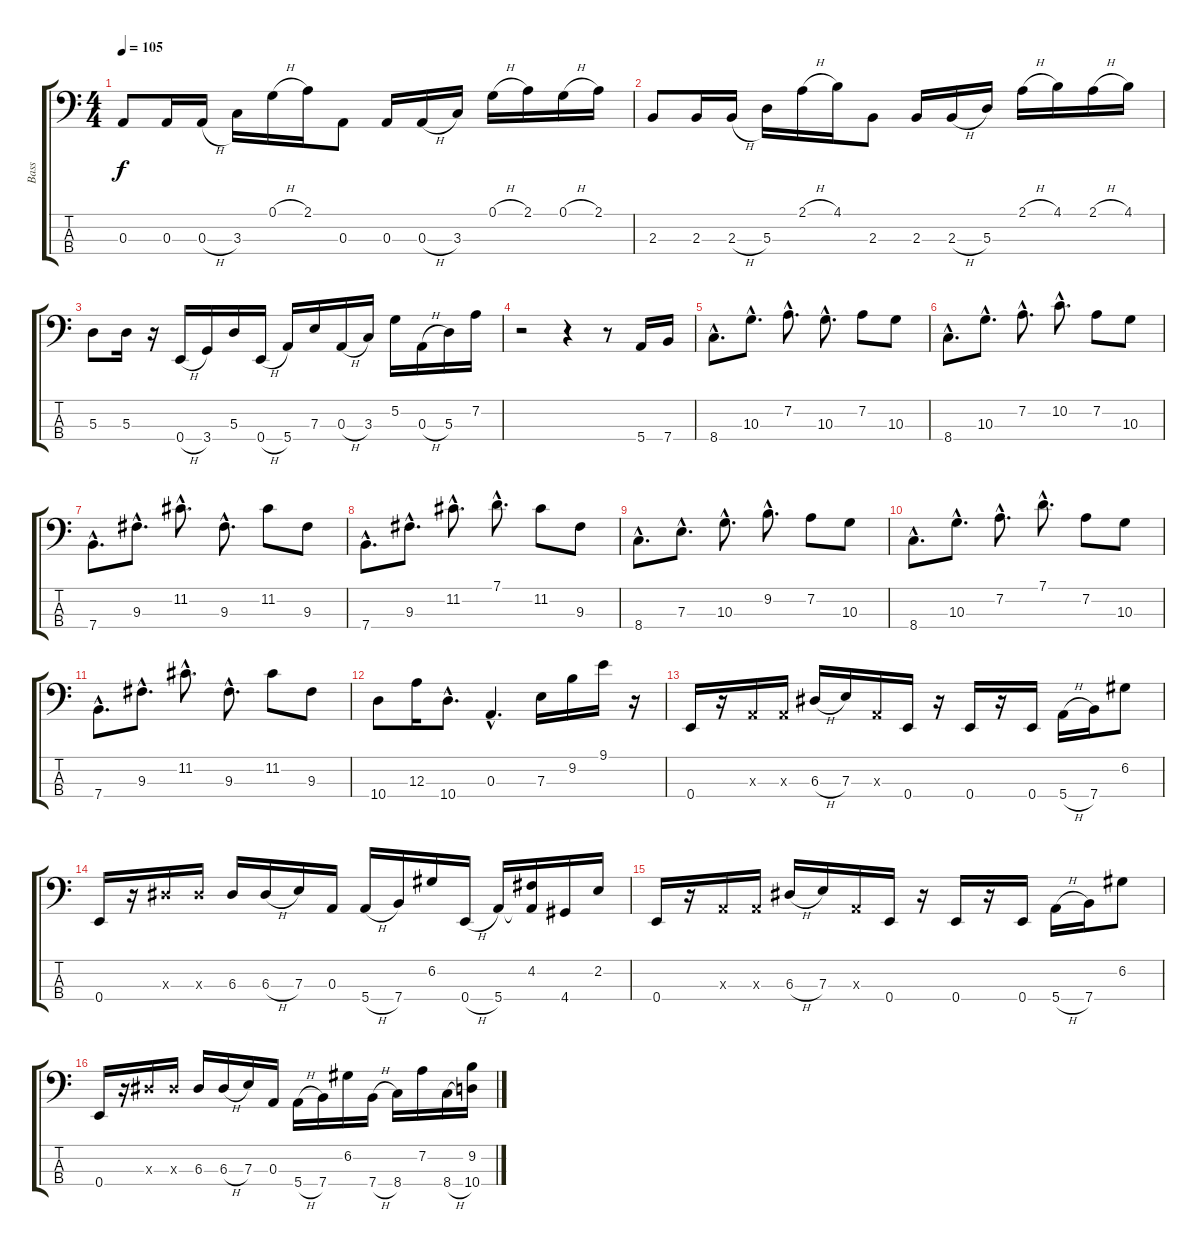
\track ("Bass" "Bass") {instrument slapbass2}
\staff {score tabs}
\tuning (G2 D2 A1 E1) {hide}
\ts (4 4)
\tempo 105
\clef f4
\ks c
0.3.8{dy f} 0.3.16 0.3{h}.16 3.3.16 0.1{h}.16 2.1.16 0.3.8 0.3.16 0.3{h}.16 3.3.16 0.1{h}.16 2.1.16 0.1{h}.16 2.1.16 |
2.3.8 2.3.16 2.3{h}.16 5.3.16 2.1{h}.16 4.1.16 2.3.8 2.3.16 2.3{h}.16 5.3.16 2.1{h}.16 4.1.16 2.1{h}.16 4.1.16 |
5.3.8 5.3.16 r.16 0.4{h}.16 3.4.16 5.3.16 0.4{h}.16 5.4.16 7.3.16 0.3{h}.16 3.3.16 5.2.16 0.3{h}.16 5.3.16 7.2.16 |
r.2 r.4 r.8 5.4.16 7.4.16 |
8.4{hac}.8{d instrument slapbass2} 10.3{hac}.8{d} 7.2{hac}.8{d} 10.3{hac}.8{d} 7.2.8 10.3.8 |
8.4{hac}.8{d} 10.3{hac}.8{d} 7.2{hac}.8{d} 10.2{hac}.8{d} 7.2.8 10.3.8 |
7.4{hac}.8{d} 9.3{hac}.8{d} 11.2{hac}.8{d} 9.3{hac}.8{d} 11.2.8 9.3.8 |
7.4{hac}.8{d} 9.3{hac}.8{d} 11.2{hac}.8{d} 7.1{hac}.8{d} 11.2.8 9.3.8 |
8.4{hac}.8{d} 7.3{hac}.8{d} 10.3{hac}.8{d} 9.2{hac}.8{d} 7.2.8 10.3.8 |
8.4{hac}.8{d} 10.3{hac}.8{d} 7.2{hac}.8{d} 7.1{hac}.8{d} 7.2.8 10.3.8 |
7.4{hac}.8{d} 9.3{hac}.8{d} 11.2{hac}.8{d} 9.3{hac}.8{d} 11.2.8 9.3.8 |
10.4.8 12.3.16 10.4{hac}.8{d} 0.3{hac}.4{d} 7.3.16 9.2.16 9.1.16 r.16 |
0.4.16 r.16 0.3{x}.16 0.3{x}.16 6.3{h}.16 7.3.16 0.3{x}.16 0.4.16 r.16 0.4.16 r.16 0.4.16 5.4{h}.16 7.4.16 6.2.8 |
0.4.16 r.16 6.3{x}.16 6.3{x}.16 6.3.16 6.3{h}.16 7.3.16 0.3.16 5.4{h}.16 7.4.16 6.2.16 0.4{h}.16 5.4.16 (4.2 5.4{t}).16 4.4.16 2.2.16 |
0.4.16 r.16 0.3{x}.16 0.3{x}.16 6.3{h}.16 7.3.16 0.3{x}.16 0.4.16 r.16 0.4.16 r.16 0.4.16 5.4{h}.16 7.4.16 6.2.8 |
0.4.16 r.16 6.3{x}.16 6.3{x}.16 6.3.16 6.3{h}.16 7.3.16 0.3.16 5.4{h}.16 7.4.16 6.2.16 7.4{h}.16 8.4.16 7.2.16 8.4{h}.16 (9.2 10.4).16
